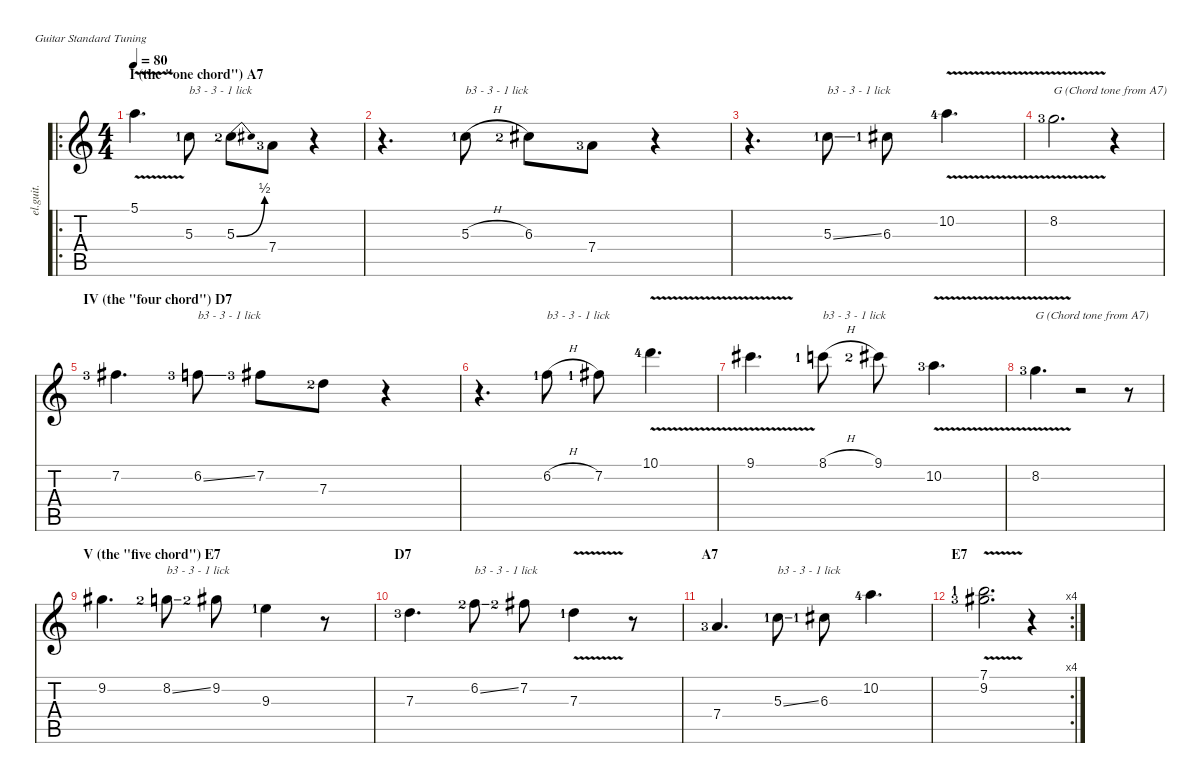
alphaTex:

\defaultSystemsLayout 4
\hideDynamics
\bracketExtendMode nobrackets
\track ("Lead" "el.guit.") {instrument electricguitarclean}
\staff {score tabs}
\tuning (E4 B3 G3 D3 A2 E2)
\ro
\ts (4 4)
\section ("" "I (the \"one chord\") A7")
\tempo 80
\clef g2
\ks c
5.1{v}.4{d dy mf instrument electricguitarclean beam Down} 5.3{lf 2}.8{txt "b3 - 3 - 1 lick" beam Down} 5.3{be (bend 0 0 15 2) lf 3}.8{beam Down} 7.4{lf 4}.8{beam Down} r.4{beam Down} |
r.4{d beam Down} 5.3{h lf 2}.8{txt "b3 - 3 - 1 lick" beam Down} 6.3{lf 3 acc #}.8{beam Down} 7.4{lf 4}.8{beam Down} r.4{beam Down} |
r.4{d beam Down} 5.3{ss lf 2}.8{txt "b3 - 3 - 1 lick" beam Down} 6.3{lf 2 acc #}.8{beam Down} 10.2{v lf 5}.4{d beam Down} |
8.2{v lf 4}.2{d txt "G (Chord tone from A7)" beam Down} r.4{beam Down} |
\section ("" "IV (the \"four chord\") D7")
7.2{lf 4 acc #}.4{d beam Down} 6.2{ss lf 4}.8{txt "b3 - 3 - 1 lick" beam Down} 7.2{lf 4 acc #}.8{beam Down} 7.3{lf 3}.8{beam Down} r.4{beam Down} |
r.4{d beam Down} 6.2{h lf 2}.8{txt "b3 - 3 - 1 lick" beam Down} 7.2{lf 2 acc #}.8{beam Down} 10.1{v lf 5}.4{d beam Down} |
9.1{v acc #}.4{d beam Down} 8.1{h lf 2}.8{txt "b3 - 3 - 1 lick" beam Down} 9.1{lf 3 acc #}.8{beam Down} 10.2{v lf 4}.4{d beam Down} |
8.2{v lf 4}.4{d txt "G (Chord tone from A7)" beam Down} r.2{beam Down} r.8{beam Down} |
\section ("" "V (the \"five chord\") E7")
9.2{acc #}.4{d beam Down} 8.2{ss lf 3}.8{txt "b3 - 3 - 1 lick" beam Down} 9.2{lf 3 acc #}.8{beam Down} 9.3{lf 2}.4{beam Down} r.8{beam Down} |
\section ("" "D7")
7.3{lf 4}.4{d beam Down} 6.2{ss lf 3}.8{txt "b3 - 3 - 1 lick" beam Down} 7.2{lf 3 acc #}.8{beam Down} 7.3{v lf 2}.4{beam Down} r.8{beam Down} |
\section ("" "A7")
7.4{lf 4}.4{d beam Up} 5.3{ss lf 2}.8{txt "b3 - 3 - 1 lick" beam Down} 6.3{lf 2 acc #}.8{beam Down} 10.2{lf 5}.4{d beam Down} |
\rc 4
\section ("" "E7")
(7.1{lf 2} 9.2{v lf 4 acc #}).2{d beam Down} r.4{beam Down}
